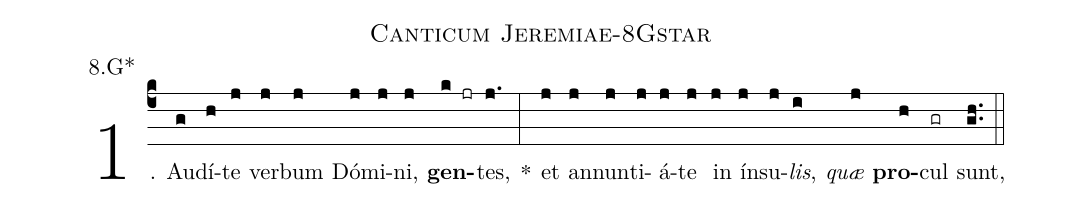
name: Canticum Jeremiae-8Gstar;
annotation: 8.G*;
%%
(c4)1. Au(g)dí(h)te(j) ver(j)bum(j) Dó(j)mi(j)ni,(j) <b>gen</b>(k jr)tes,(j.) *(:) et(j) an(j)nun(j)ti(j)á(j)te(j) in(j) ín(j)su(j)<i>lis</i>,(i) <i>quæ</i>(j) <b>pro</b>(h)cul(gr) sunt,(gh..) (::)
